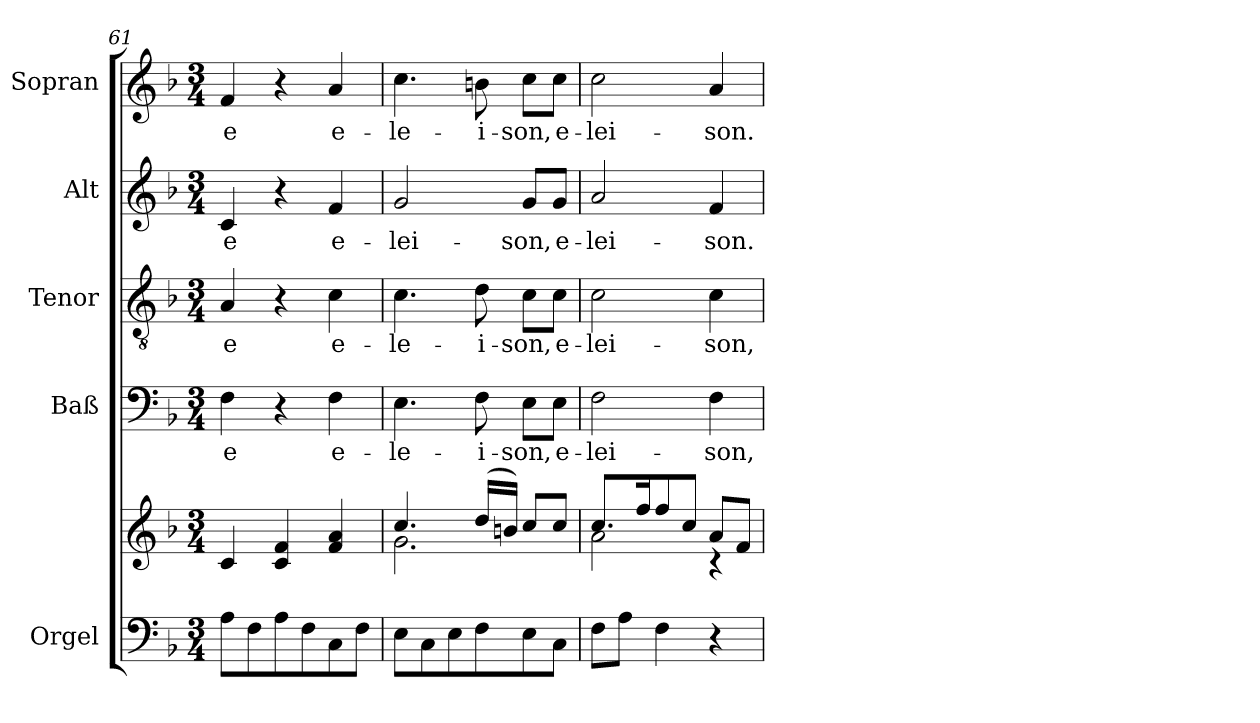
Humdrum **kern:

**kern	**kern	**kern	**text	**kern	**text	**kern	**text	**kern	**text
*part5	*part5	*part4	*part4	*part3	*part3	*part2	*part2	*part1	*part1
*staff6	*staff5	*staff4	*staff4	*staff3	*staff3	*staff2	*staff2	*staff1	*staff1
*I"Orgel	*	*I"Baß	*	*I"Tenor	*	*I"Alt	*	*I"Sopran	*
*I'Org.	*	*	*	*	*	*	*	*	*
*clefF4	*clefG2	*clefF4	*	*clefGv2	*	*clefG2	*	*clefG2	*
*k[b-]	*k[b-]	*k[b-]	*	*k[b-]	*	*k[b-]	*	*k[b-]	*
*F:	*F:	*F:	*	*F:	*	*F:	*	*F:	*
*M3/4	*M3/4	*M3/4	*	*M3/4	*	*M3/4	*	*M3/4	*
=61	=61	=61	=61	=61	=61	=61	=61	=61	=61
!	!	!	!LO:LY:b	!	!LO:LY:b	!	!LO:LY:b	!	!LO:LY:b
8A\L	4c/	4F\	-e	4A/	-e	4c/	-e	4f/	-e
8F\	.	.	.	.	.	.	.	.	.
8A\	4c/ 4f/	4r	.	4r	.	4r	.	4r	.
8F\	.	.	.	.	.	.	.	.	.
!	!	!	!LO:LY:b	!	!LO:LY:b	!	!LO:LY:b	!	!LO:LY:b
8C\	4f/ 4a/	4F\	e-	4c\	e-	4f/	e-	4a/	e-
8F\J	.	.	.	.	.	.	.	.	.
=62	=62	=62	=62	=62	=62	=62	=62	=62	=62
*	*^	*	*	*	*	*	*	*	*
!	!	!	!	!LO:LY:b	!	!LO:LY:b	!	!LO:LY:b	!	!LO:LY:b
8E\L	4.cc/	2.g\	4.E\	-le-	4.c\	-le-	2g/	-lei-	4.cc\	-le-
8C\	.	.	.	.	.	.	.	.	.	.
8E\	.	.	.	.	.	.	.	.	.	.
!	!	!	!	!LO:LY:b	!	!LO:LY:b	!	!	!	!LO:LY:b
8F\	(>16dd/LL	.	8F\	-i-	8d\	-i-	.	.	8bn\	-i-
.	16bn/JJ)	.	.	.	.	.	.	.	.	.
!	!	!	!	!LO:LY:b	!	!LO:LY:b	!	!LO:LY:b	!	!LO:LY:b
8E\	8cc/L	.	8E\L	-son,	8c\L	-son,	8g/L	-son,	8cc\L	-son,
!	!	!	!	!LO:LY:b	!	!LO:LY:b	!	!LO:LY:b	!	!LO:LY:b
8C\J	8cc/J	.	8E\J	e-	8c\J	e-	8g/J	e-	8cc\J	e-
!!LO:LB:g=z
=63	=63	=63	=63	=63	=63	=63	=63	=63	=63	=63
!	!	!	!	!LO:LY:b	!	!LO:LY:b	!	!LO:LY:b	!	!LO:LY:b
8F\L	8.cc/L	2a\	2F\	-lei-	2c\	-lei-	2a/	-lei-	2cc\	-lei-
8A\J	.	.	.	.	.	.	.	.	.	.
.	16ff/k	.	.	.	.	.	.	.	.	.
4F\	8ff/	.	.	.	.	.	.	.	.	.
.	8cc/J	.	.	.	.	.	.	.	.	.
!	!	!	!	!LO:LY:b	!	!LO:LY:b	!	!LO:LY:b	!	!LO:LY:b
4r	8a/L	4rB	4F\	-son,	4c\	-son,	4f/	-son.	4a/	-son.
.	8f/J	.	.	.	.	.	.	.	.	.
*	*v	*v	*	*	*	*	*	*	*	*
=	=	=	=	=	=	=	=	=	=
*-	*-	*-	*-	*-	*-	*-	*-	*-	*-
